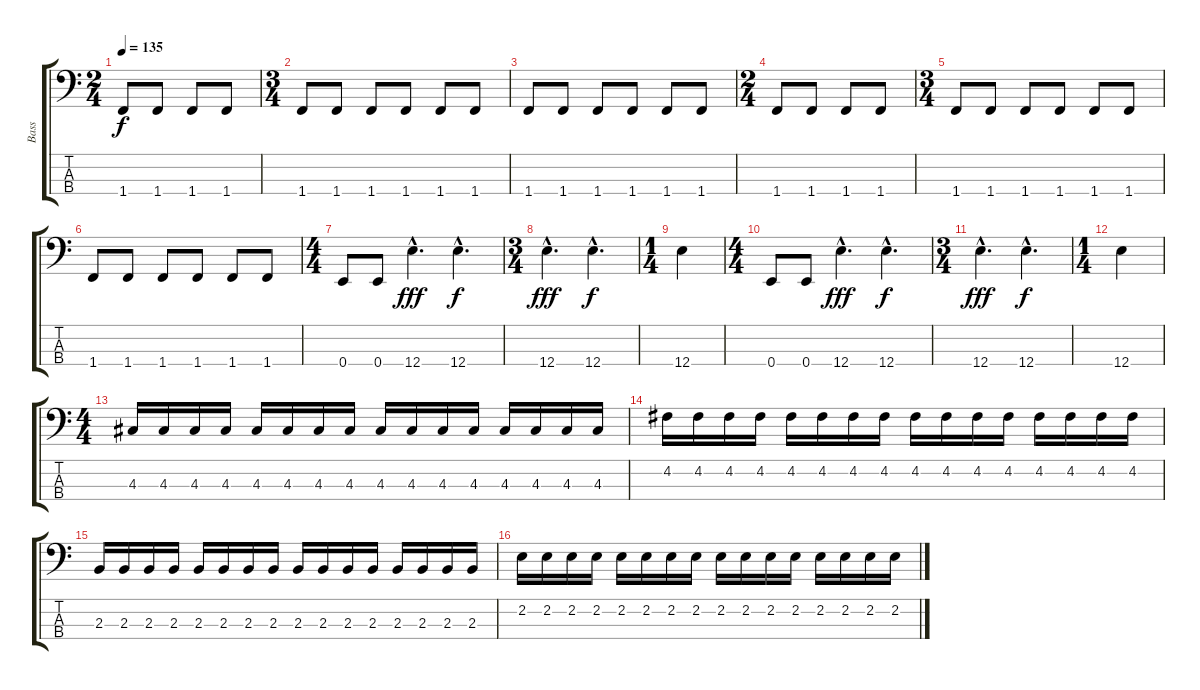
\track ("Bass" "Bass") {instrument electricbassfinger}
\staff {score tabs}
\tuning (G2 D2 A1 E1) {hide}
\ts (2 4)
\tempo 135
\clef f4
\ks c
1.4.8{dy f} 1.4.8 1.4.8 1.4.8 |
\ts (3 4)
1.4.8 1.4.8 1.4.8 1.4.8 1.4.8 1.4.8 |
1.4.8 1.4.8 1.4.8 1.4.8 1.4.8 1.4.8 |
\ts (2 4)
1.4.8 1.4.8 1.4.8 1.4.8 |
\ts (3 4)
1.4.8 1.4.8 1.4.8 1.4.8 1.4.8 1.4.8 |
1.4.8 1.4.8 1.4.8 1.4.8 1.4.8 1.4.8 |
\ts (4 4)
0.4.8 0.4.8 12.4{hac}.4{d dy fff} 12.4{hac}.4{d dy f} |
\ts (3 4)
12.4{hac}.4{d dy fff} 12.4{hac}.4{d dy f} |
\ts (1 4)
12.4.4 |
\ts (4 4)
0.4.8 0.4.8 12.4{hac}.4{d dy fff} 12.4{hac}.4{d dy f} |
\ts (3 4)
12.4{hac}.4{d dy fff} 12.4{hac}.4{d dy f} |
\ts (1 4)
12.4.4 |
\ts (4 4)
4.3.16 4.3.16 4.3.16 4.3.16 4.3.16 4.3.16 4.3.16 4.3.16 4.3.16 4.3.16 4.3.16 4.3.16 4.3.16 4.3.16 4.3.16 4.3.16 |
4.2.16 4.2.16 4.2.16 4.2.16 4.2.16 4.2.16 4.2.16 4.2.16 4.2.16 4.2.16 4.2.16 4.2.16 4.2.16 4.2.16 4.2.16 4.2.16 |
2.3.16 2.3.16 2.3.16 2.3.16 2.3.16 2.3.16 2.3.16 2.3.16 2.3.16 2.3.16 2.3.16 2.3.16 2.3.16 2.3.16 2.3.16 2.3.16 |
2.2.16 2.2.16 2.2.16 2.2.16 2.2.16 2.2.16 2.2.16 2.2.16 2.2.16 2.2.16 2.2.16 2.2.16 2.2.16 2.2.16 2.2.16 2.2.16
